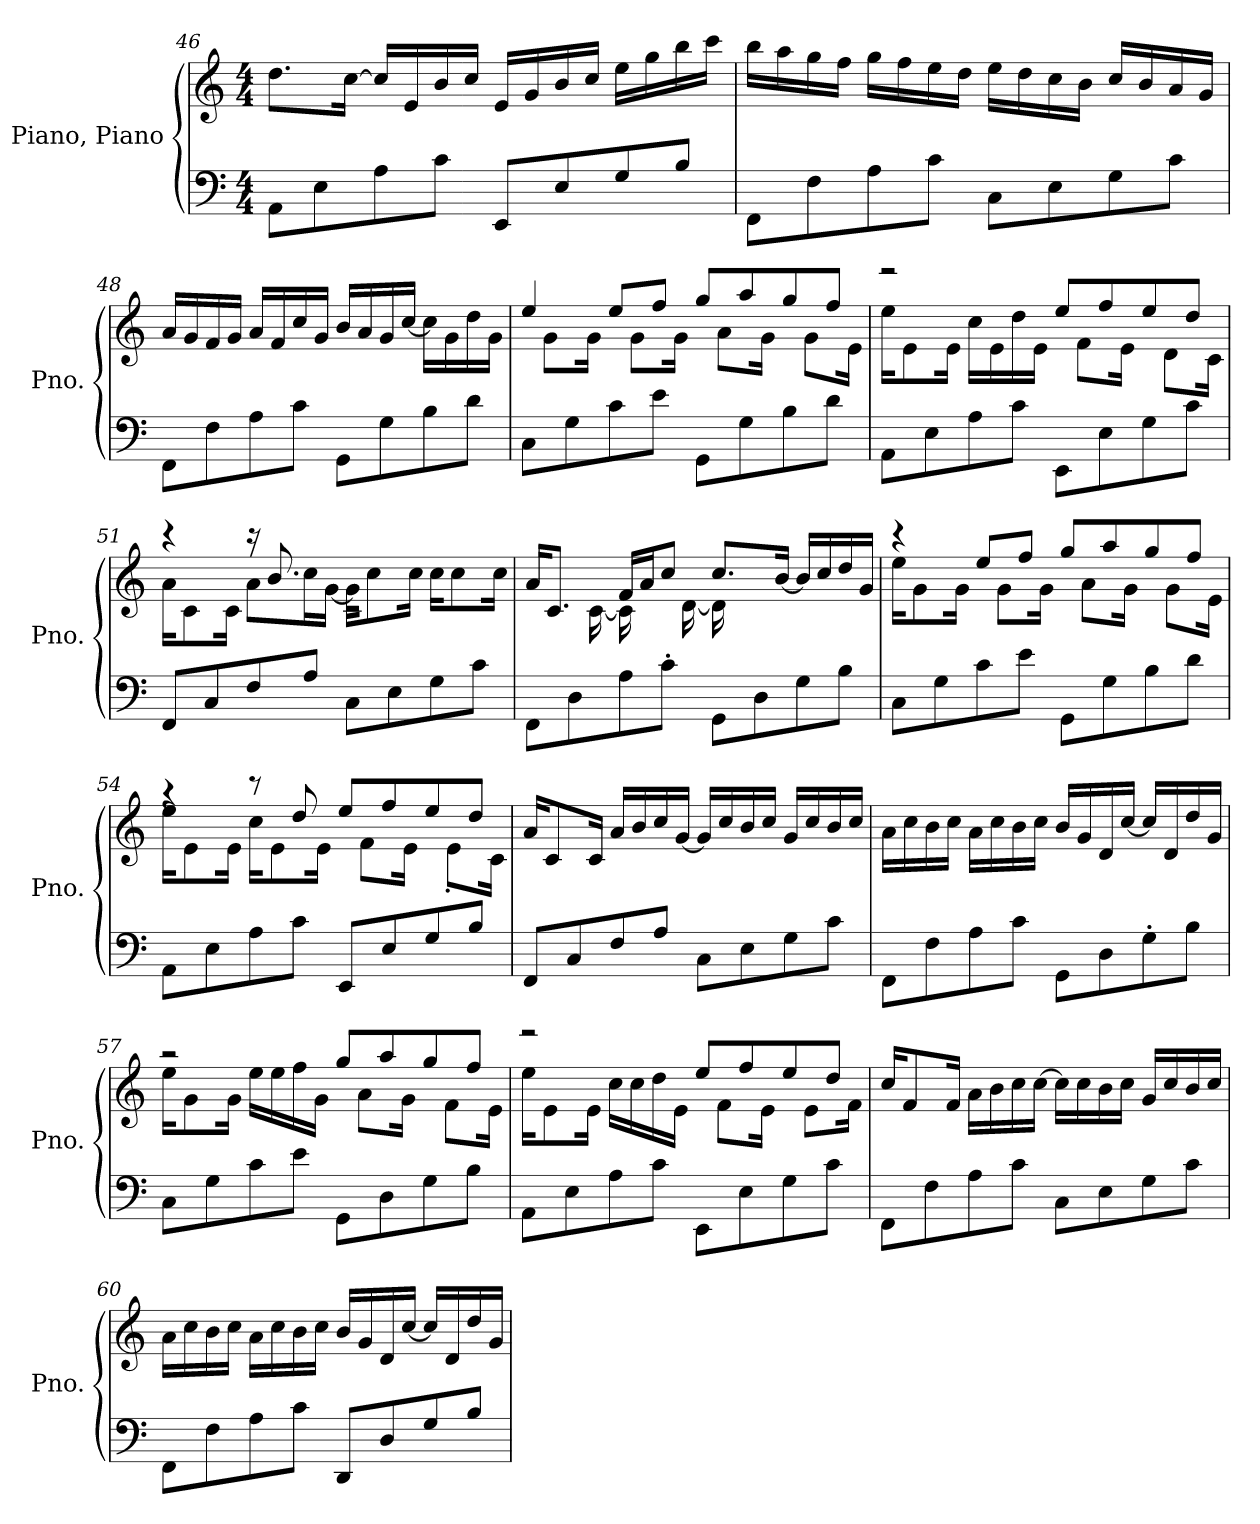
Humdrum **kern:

**kern	**kern
*part1	*part1
*staff2	*staff1
*I"Piano, Piano	*
*I'Pno.	*
*clefF4	*clefG2
*k[]	*k[]
*M4/4	*M4/4
=46	=46
8AA\L	8.dd\L
8E\	.
.	[16cc\Jk
8A\	16cc/LL]
.	16e/
8c\J	16b/
.	16cc/JJ
8EE/L	16e/LL
.	16g/
8E/	16b/
.	16cc/JJ
8G/	16ee\LL
.	16gg\
8B/J	16bb\
.	16ccc\JJ
!!LO:LB:g=z
=47	=47
8FF\L	16bb\LL
.	16aa\
8F\	16gg\
.	16ff\JJ
8A\	16gg\LL
.	16ff\
8c\J	16ee\
.	16dd\JJ
8C\L	16ee\LL
.	16dd\
8E\	16cc\
.	16b\JJ
8G\	16cc/LL
.	16b/
8c\J	16a/
.	16g/JJ
=48	=48
8FF\L	16a/LL
.	16g/
8F\	16f/
.	16g/JJ
8A\	16a/LL
.	16f/
8c\J	16cc/
.	16g/JJ
8GG\L	16b/LL
.	16a/
8G\	16g/
.	[16cc/JJ
8B\	16cc\LL]
.	16g\
8d\J	16dd\
.	16g\JJ
=49	=49
*	*^
8C\L	4ee/	16ryy
.	.	8g\L
8G\	.	.
.	.	16g\Jk
8c\	8ee/L	16ryy
.	.	8g\L
8e\J	8ff/J	.
.	.	16g\Jk
8GG\L	8gg/L	16ryy
.	.	8a\L
8G\	8aa/	.
.	.	16g\Jk
8B\	8gg/	16ryy
.	.	8g\L
8d\J	8ff/J	.
.	.	16e\Jk
!!LO:LB:g=z	!!
=50	=50	=50
8AA\L	2reee	16ee\KL
.	.	8e\
8E\	.	.
.	.	16e\Jk
8A\	.	16cc\LL
.	.	16e\
8c\J	.	16dd\
.	.	16e\JJ
8EE\L	8ee/L	16ryy
.	.	8f\L
8E\	8ff/	.
.	.	16e\Jk
8G\	8ee/	16ryy
.	.	8d\L
8c\J	8dd/J	.
.	.	16c\Jk
=51	=51	=51
8FF/L	4rccc	16a\KL
.	.	8c\
8C/	.	.
.	.	16c\Jk
8F/	16rccc	8a\L
.	8.b/	.
8A/J	.	16cc\L
.	.	[16g\JJ
8C\L	2rc	16g\KL]
.	.	8cc\
8E\	.	.
.	.	16cc\Jk
8G\	.	16cc\KL
.	.	8cc\
8c\J	.	.
.	.	16cc\Jk
=52	=52	=52
8FF\L	16a/KL	8.ryy
.	8.c/J	.
8D\	.	.
.	.	[16c\
8A\	16f/LL	16c\]
.	16a/J	8ryy
8c'\J	8cc/J	.
.	.	[16d\
8GG\L	8.cc/L	16d\]
.	.	4..ryy
8D\	.	.
.	[16b/Jk	.
8G\	16b/LL]	.
.	16cc/	.
8B\J	16dd/	.
.	16g/JJ	.
!!LO:LB:g=z	!!
=53	=53	=53
8C\L	4rccc	16ee\KL
.	.	8g\
8G\	.	.
.	.	16g\Jk
8c\	8ee/L	16ryy
.	.	8g\L
8e\J	8ff/J	.
.	.	16g\Jk
8GG\L	8gg/L	16ryy
.	.	8a\L
8G\	8aa/	.
.	.	16g\Jk
8B\	8gg/	16ryy
.	.	8g\L
8d\J	8ff/J	.
.	.	16e\Jk
=54	=54	=54
8AA\L	4raa	16ee\KL
.	.	8e\
8E\	.	.
.	.	16e\Jk
8A\	8rccc	16cc\KL
.	.	8e\
8c\J	8dd/	.
.	.	16e\Jk
8EE/L	8ee/L	16ryy
.	.	8f\L
8E/	8ff/	.
.	.	16e\Jk
8G/	8ee/	16ryy
.	.	8e'\L
8B/J	8dd/J	.
.	.	16c\Jk
*	*v	*v
=55	=55
8FF/L	16a/KL
.	8c/
8C/	.
.	16c/Jk
8F/	16a/LL
.	16b/
8A/J	16cc/
.	[16g/JJ
8C\L	16g/LL]
.	16cc/
8E\	16b/
.	16cc/JJ
8G\	16g/LL
.	16cc/
8c\J	16b/
.	16cc/JJ
!!LO:LB:g=z
=56	=56
8FF\L	16a\LL
.	16cc\
8F\	16b\
.	16cc\JJ
8A\	16a\LL
.	16cc\
8c\J	16b\
.	16cc\JJ
8GG\L	16b/LL
.	16g/
8D\	16d/
.	[16cc/JJ
8G'\	16cc/LL]
.	16d/
8B\J	16dd/
.	16g/JJ
=57	=57
*	*^
8C\L	2raa	16ee\KL
.	.	8g\
8G\	.	.
.	.	16g\Jk
8c\	.	16ee\LL
.	.	16ee\
8e\J	.	16ff\
.	.	16g\JJ
8GG\L	8gg/L	16ryy
.	.	8a\L
8D\	8aa/	.
.	.	16g\Jk
8G\	8gg/	16ryy
.	.	8f\L
8B\J	8ff/J	.
.	.	16e\Jk
=58	=58	=58
8AA\L	2reee	16ee\KL
.	.	8e\
8E\	.	.
.	.	16e\Jk
8A\	.	16cc\LL
.	.	16cc\
8c\J	.	16dd\
.	.	16e\JJ
8EE\L	8ee/L	16ryy
.	.	8f\L
8E\	8ff/	.
.	.	16e\Jk
8G\	8ee/	16ryy
.	.	8e\L
8c\J	8dd/J	.
.	.	16f\Jk
*	*v	*v
!!LO:LB:g=z
=59	=59
8FF\L	16cc/KL
.	8f/
8F\	.
.	16f/Jk
8A\	16a\LL
.	16b\
8c\J	16cc\
.	[16cc\JJ
8C\L	16cc\LL]
.	16cc\
8E\	16b\
.	16cc\JJ
8G\	16g/LL
.	16cc/
8c\J	16b/
.	16cc/JJ
=60	=60
8FF\L	16a\LL
.	16cc\
8F\	16b\
.	16cc\JJ
8A\	16a\LL
.	16cc\
8c\J	16b\
.	16cc\JJ
8DD/L	16b/LL
.	16g/
8D/	16d/
.	[16cc/JJ
8G/	16cc/LL]
.	16d/
8B/J	16dd/
.	16g/JJ
=	=
*-	*-
